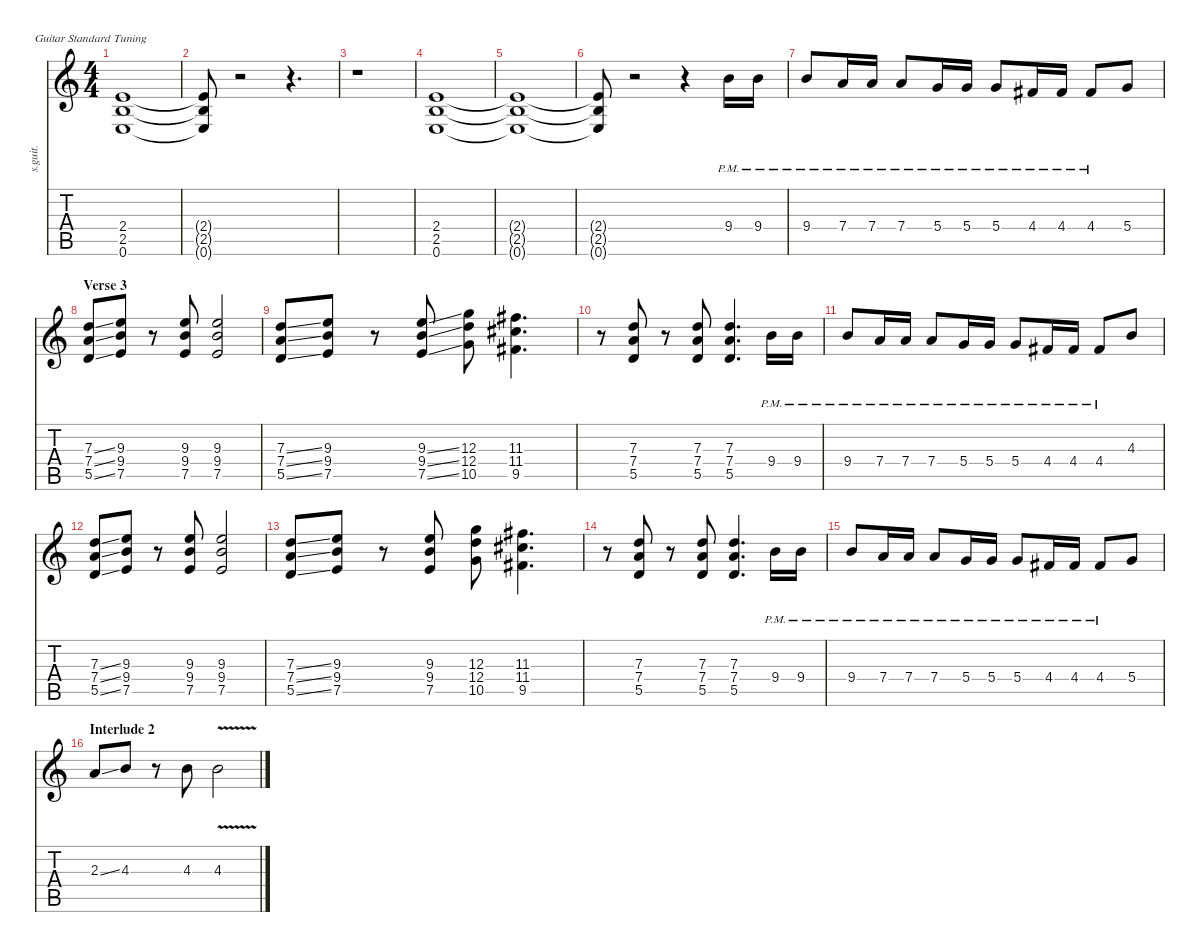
\defaultSystemsLayout 4
\hideDynamics
\bracketExtendMode nobrackets
\track ("Kirk Hammett - Lead Guitar" "s.guit.") {instrument distortionguitar}
\staff {score tabs}
\tuning (E4 B3 G3 D3 A2 E2)
\ts (4 4)
\tempo (142 hide)
\clef g2
\ks c
(2.4{t} 2.5{t} 0.6{t}).1{lyrics (0 "") lyrics (1 "") lyrics (2 "") lyrics (3 "") lyrics (4 "") dy f} |
(2.4{t} 2.5{t} 0.6{t}).8{lyrics (0 "") lyrics (1 "") lyrics (2 "") lyrics (3 "") lyrics (4 "")} r.2 r.4{d} |
r.1 |
(2.4 2.5 0.6).1{lyrics (0 "") lyrics (1 "") lyrics (2 "") lyrics (3 "") lyrics (4 "")} |
(2.4{t} 2.5{t} 0.6{t}).1{lyrics (0 "") lyrics (1 "") lyrics (2 "") lyrics (3 "") lyrics (4 "")} |
(2.4{t} 2.5{t} 0.6{t}).8{lyrics (0 "") lyrics (1 "") lyrics (2 "") lyrics (3 "") lyrics (4 "")} r.2 r.4 9.4{pm}.16{lyrics (0 "") lyrics (1 "") lyrics (2 "") lyrics (3 "") lyrics (4 "")} 9.4{pm}.16{lyrics (0 "") lyrics (1 "") lyrics (2 "") lyrics (3 "") lyrics (4 "")} |
9.4{pm}.8{lyrics (0 "") lyrics (1 "") lyrics (2 "") lyrics (3 "") lyrics (4 "")} 7.4{pm}.16{lyrics (0 "") lyrics (1 "") lyrics (2 "") lyrics (3 "") lyrics (4 "")} 7.4{pm}.16{lyrics (0 "") lyrics (1 "") lyrics (2 "") lyrics (3 "") lyrics (4 "")} 7.4{pm}.8{lyrics (0 "") lyrics (1 "") lyrics (2 "") lyrics (3 "") lyrics (4 "")} 5.4{pm}.16{lyrics (0 "") lyrics (1 "") lyrics (2 "") lyrics (3 "") lyrics (4 "")} 5.4{pm}.16{lyrics (0 "") lyrics (1 "") lyrics (2 "") lyrics (3 "") lyrics (4 "")} 5.4{pm}.8{lyrics (0 "") lyrics (1 "") lyrics (2 "") lyrics (3 "") lyrics (4 "")} 4.4{pm acc #}.16{lyrics (0 "") lyrics (1 "") lyrics (2 "") lyrics (3 "") lyrics (4 "")} 4.4{pm acc #}.16{lyrics (0 "") lyrics (1 "") lyrics (2 "") lyrics (3 "") lyrics (4 "")} 4.4{pm acc #}.8{lyrics (0 "") lyrics (1 "") lyrics (2 "") lyrics (3 "") lyrics (4 "")} 5.4.8{lyrics (0 "") lyrics (1 "") lyrics (2 "") lyrics (3 "") lyrics (4 "")} |
\section ("" "Verse 3")
(7.3{ss} 7.4{ss} 5.5{ss}).8{lyrics (0 "") lyrics (1 "") lyrics (2 "") lyrics (3 "") lyrics (4 "") dy mp} (9.3 9.4 7.5).8{lyrics (0 "") lyrics (1 "") lyrics (2 "") lyrics (3 "") lyrics (4 "")} r.8 (9.3 9.4 7.5).8{lyrics (0 "") lyrics (1 "") lyrics (2 "") lyrics (3 "") lyrics (4 "")} (9.3 9.4 7.5).2{lyrics (0 "") lyrics (1 "") lyrics (2 "") lyrics (3 "") lyrics (4 "")} |
(7.3{ss} 7.4{ss} 5.5{ss}).8{lyrics (0 "") lyrics (1 "") lyrics (2 "") lyrics (3 "") lyrics (4 "")} (9.3 9.4 7.5).8{lyrics (0 "") lyrics (1 "") lyrics (2 "") lyrics (3 "") lyrics (4 "")} r.8 (9.3{ss} 9.4{ss} 7.5{ss}).8{lyrics (0 "") lyrics (1 "") lyrics (2 "") lyrics (3 "") lyrics (4 "")} (12.3 12.4 10.5).8{lyrics (0 "") lyrics (1 "") lyrics (2 "") lyrics (3 "") lyrics (4 "")} (11.3{acc #} 11.4{acc #} 9.5{acc #}).4{d lyrics (0 "") lyrics (1 "") lyrics (2 "") lyrics (3 "") lyrics (4 "")} |
r.8 (7.3 7.4 5.5).8{lyrics (0 "") lyrics (1 "") lyrics (2 "") lyrics (3 "") lyrics (4 "")} r.8 (7.3 7.4 5.5).8{lyrics (0 "") lyrics (1 "") lyrics (2 "") lyrics (3 "") lyrics (4 "")} (7.3 7.4 5.5).4{d lyrics (0 "") lyrics (1 "") lyrics (2 "") lyrics (3 "") lyrics (4 "")} 9.4{pm}.16{lyrics (0 "") lyrics (1 "") lyrics (2 "") lyrics (3 "") lyrics (4 "")} 9.4{pm}.16{lyrics (0 "") lyrics (1 "") lyrics (2 "") lyrics (3 "") lyrics (4 "")} |
9.4{pm}.8{lyrics (0 "") lyrics (1 "") lyrics (2 "") lyrics (3 "") lyrics (4 "")} 7.4{pm}.16{lyrics (0 "") lyrics (1 "") lyrics (2 "") lyrics (3 "") lyrics (4 "")} 7.4{pm}.16{lyrics (0 "") lyrics (1 "") lyrics (2 "") lyrics (3 "") lyrics (4 "")} 7.4{pm}.8{lyrics (0 "") lyrics (1 "") lyrics (2 "") lyrics (3 "") lyrics (4 "")} 5.4{pm}.16{lyrics (0 "") lyrics (1 "") lyrics (2 "") lyrics (3 "") lyrics (4 "")} 5.4{pm}.16{lyrics (0 "") lyrics (1 "") lyrics (2 "") lyrics (3 "") lyrics (4 "")} 5.4{pm}.8{lyrics (0 "") lyrics (1 "") lyrics (2 "") lyrics (3 "") lyrics (4 "")} 4.4{pm acc #}.16{lyrics (0 "") lyrics (1 "") lyrics (2 "") lyrics (3 "") lyrics (4 "")} 4.4{pm acc #}.16{lyrics (0 "") lyrics (1 "") lyrics (2 "") lyrics (3 "") lyrics (4 "")} 4.4{pm acc #}.8{lyrics (0 "") lyrics (1 "") lyrics (2 "") lyrics (3 "") lyrics (4 "")} 4.3.8{lyrics (0 "") lyrics (1 "") lyrics (2 "") lyrics (3 "") lyrics (4 "")} |
(7.3{ss} 7.4{ss} 5.5{ss}).8{lyrics (0 "") lyrics (1 "") lyrics (2 "") lyrics (3 "") lyrics (4 "")} (9.3 9.4 7.5).8{lyrics (0 "") lyrics (1 "") lyrics (2 "") lyrics (3 "") lyrics (4 "")} r.8 (9.3 9.4 7.5).8{lyrics (0 "") lyrics (1 "") lyrics (2 "") lyrics (3 "") lyrics (4 "")} (9.3 9.4 7.5).2{lyrics (0 "") lyrics (1 "") lyrics (2 "") lyrics (3 "") lyrics (4 "")} |
(7.3{ss} 7.4{ss} 5.5{ss}).8{lyrics (0 "") lyrics (1 "") lyrics (2 "") lyrics (3 "") lyrics (4 "")} (9.3 9.4 7.5).8{lyrics (0 "") lyrics (1 "") lyrics (2 "") lyrics (3 "") lyrics (4 "")} r.8 (9.3 9.4 7.5).8{lyrics (0 "") lyrics (1 "") lyrics (2 "") lyrics (3 "") lyrics (4 "")} (12.3 12.4 10.5).8{lyrics (0 "") lyrics (1 "") lyrics (2 "") lyrics (3 "") lyrics (4 "")} (11.3{acc #} 11.4{acc #} 9.5{acc #}).4{d lyrics (0 "") lyrics (1 "") lyrics (2 "") lyrics (3 "") lyrics (4 "")} |
r.8 (7.3 7.4 5.5).8{lyrics (0 "") lyrics (1 "") lyrics (2 "") lyrics (3 "") lyrics (4 "")} r.8 (7.3 7.4 5.5).8{lyrics (0 "") lyrics (1 "") lyrics (2 "") lyrics (3 "") lyrics (4 "")} (7.3 7.4 5.5).4{d lyrics (0 "") lyrics (1 "") lyrics (2 "") lyrics (3 "") lyrics (4 "")} 9.4{pm}.16{lyrics (0 "") lyrics (1 "") lyrics (2 "") lyrics (3 "") lyrics (4 "")} 9.4{pm}.16{lyrics (0 "") lyrics (1 "") lyrics (2 "") lyrics (3 "") lyrics (4 "")} |
9.4{pm}.8{lyrics (0 "") lyrics (1 "") lyrics (2 "") lyrics (3 "") lyrics (4 "")} 7.4{pm}.16{lyrics (0 "") lyrics (1 "") lyrics (2 "") lyrics (3 "") lyrics (4 "")} 7.4{pm}.16{lyrics (0 "") lyrics (1 "") lyrics (2 "") lyrics (3 "") lyrics (4 "")} 7.4{pm}.8{lyrics (0 "") lyrics (1 "") lyrics (2 "") lyrics (3 "") lyrics (4 "")} 5.4{pm}.16{lyrics (0 "") lyrics (1 "") lyrics (2 "") lyrics (3 "") lyrics (4 "")} 5.4{pm}.16{lyrics (0 "") lyrics (1 "") lyrics (2 "") lyrics (3 "") lyrics (4 "")} 5.4{pm}.8{lyrics (0 "") lyrics (1 "") lyrics (2 "") lyrics (3 "") lyrics (4 "")} 4.4{pm acc #}.16{lyrics (0 "") lyrics (1 "") lyrics (2 "") lyrics (3 "") lyrics (4 "")} 4.4{pm acc #}.16{lyrics (0 "") lyrics (1 "") lyrics (2 "") lyrics (3 "") lyrics (4 "")} 4.4{pm acc #}.8{lyrics (0 "") lyrics (1 "") lyrics (2 "") lyrics (3 "") lyrics (4 "")} 5.4.8{lyrics (0 "") lyrics (1 "") lyrics (2 "") lyrics (3 "") lyrics (4 "")} |
\section ("" "Interlude 2")
2.3{ss}.8{lyrics (0 "") lyrics (1 "") lyrics (2 "") lyrics (3 "") lyrics (4 "") dy f} 4.3.8{lyrics (0 "") lyrics (1 "") lyrics (2 "") lyrics (3 "") lyrics (4 "")} r.8 4.3.8{lyrics (0 "") lyrics (1 "") lyrics (2 "") lyrics (3 "") lyrics (4 "") dy fff} 4.3{v}.2{lyrics (0 "") lyrics (1 "") lyrics (2 "") lyrics (3 "") lyrics (4 "")}
